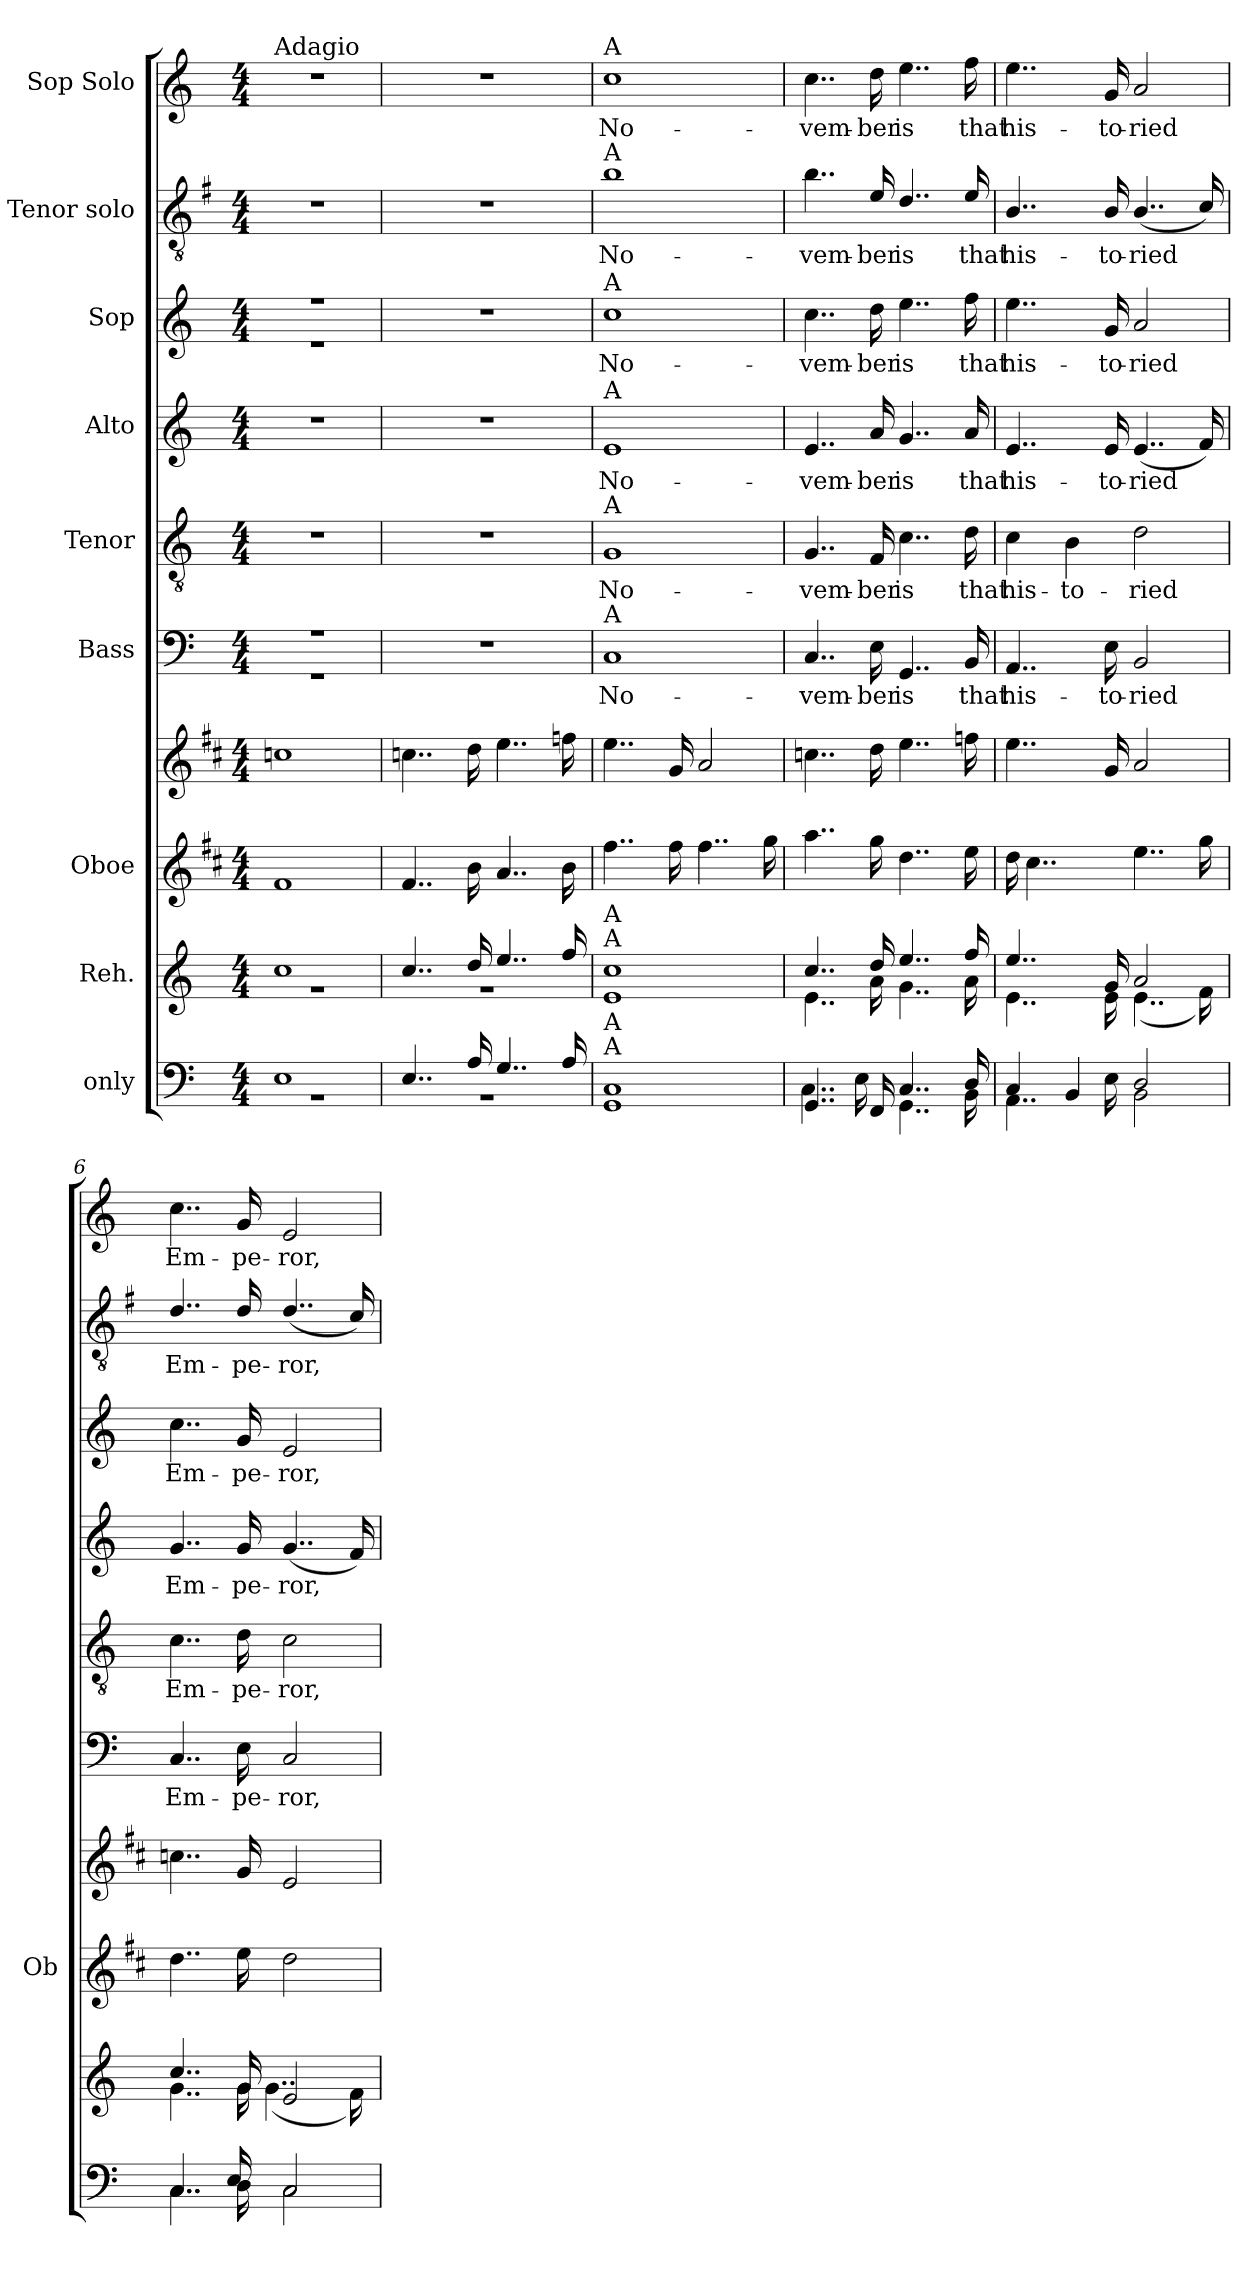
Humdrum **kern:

**kern	**kern	**kern	**kern	**kern	**text	**kern	**text	**kern	**text	**kern	**text	**kern	**text	**kern	**text
*part9	*part8	*part7	*part7	*part6	*part6	*part5	*part5	*part4	*part4	*part3	*part3	*part2	*part2	*part1	*part1
*staff10	*staff9	*staff8	*staff7	*staff6	*staff6	*staff5	*staff5	*staff4	*staff4	*staff3	*staff3	*staff2	*staff2	*staff1	*staff1
*I"only	*I"Reh.	*I"Oboe	*	*I"Bass	*	*I"Tenor	*	*I"Alto	*	*I"Sop	*	*I"Tenor solo	*	*I"Sop Solo	*
*	*	*I'Ob	*	*	*	*	*	*	*	*	*	*	*	*	*
!!LO:PB:g=z
*stria5	*stria5	*stria5	*stria5	*stria5	*	*stria5	*	*stria5	*	*stria5	*	*stria5	*	*stria5	*
*clefF4	*clefG2	*clefG2	*clefG2	*clefF4	*	*clefGv2	*	*clefG2	*	*clefG2	*	*clefGv2	*	*clefG2	*
*	*	*	*	*	*	*	*	*	*	*	*	*ITrd4c7	*	*	*
*k[]	*k[]	*k[f#c#]	*k[f#c#]	*k[]	*	*k[]	*	*k[]	*	*k[]	*	*k[]	*	*k[]	*
*C:	*C:	*D:	*D:	*C:	*	*C:	*	*C:	*	*C:	*	*C:	*	*C:	*
*M4/4	*M4/4	*M4/4	*M4/4	*M4/4	*	*M4/4	*	*M4/4	*	*M4/4	*	*M4/4	*	*M4/4	*
*MM80	*MM80	*MM80	*MM80	*MM80	*	*MM80	*	*MM80	*	*MM80	*	*MM80	*	*MM80	*
=1	=1	=1	=1	=1	=1	=1	=1	=1	=1	=1	=1	=1	=1	=1	=1
*^	*^	*	*	*^	*	*	*	*	*	*^	*	*	*	*	*
!	!	!	!	!	!	!	!	!	!	!	!	!	!	!	!	!	!	!LO:TX:a:t=Adagio	!
1E	1r	1cc	1r	1f#	1ccn	1r	1r	.	1r	.	1r	.	1r	1r	.	1r	.	1r	.
*	*	*	*	*	*	*v	*v	*	*	*	*	*	*v	*v	*	*	*	*	*
=2	=2	=2	=2	=2	=2	=2	=2	=2	=2	=2	=2	=2	=2	=2	=2	=2	=2
4..E/	1r	4..cc/	1r	4..f#/	4..ccn\	1r	.	1r	.	1r	.	1r	.	1r	.	1r	.
16A/	.	16dd/	.	16b\	16dd\	.	.	.	.	.	.	.	.	.	.	.	.
4..G/	.	4..ee/	.	4..a/	4..ee\	.	.	.	.	.	.	.	.	.	.	.	.
16A/	.	16ff/	.	16b\	16ffn\	.	.	.	.	.	.	.	.	.	.	.	.
=3	=3	=3	=3	=3	=3	=3	=3	=3	=3	=3	=3	=3	=3	=3	=3	=3	=3
!	!	!	!	!	!	!	!	!	!	!	!	!	!	!	!	!LO:TX:a:t=A	!
!	!	!	!	!	!	!	!	!	!	!	!	!	!	!LO:TX:a:t=A	!	!	!
!	!	!	!	!	!	!	!	!	!	!	!	!LO:TX:a:t=A	!	!	!	!	!
!	!	!	!	!	!	!	!	!	!	!LO:TX:a:t=A	!	!	!	!	!	!	!
!	!	!	!	!	!	!	!	!LO:TX:a:t=A	!	!	!	!	!	!	!	!	!
!	!	!	!	!	!	!LO:TX:a:t=A	!	!	!	!	!	!	!	!	!	!	!
!	!	!LO:TX:a:t=A	!	!	!	!	!	!	!	!	!	!	!	!	!	!	!
!	!	!LO:TX:a:t=A	!	!	!	!	!	!	!	!	!	!	!	!	!	!	!
!LO:TX:a:t=A	!	!	!	!	!	!	!	!	!	!	!	!	!	!	!	!	!
!LO:TX:a:t=A	!	!	!	!	!	!	!	!	!	!	!	!	!	!	!	!	!
!	!	!	!	!	!	!	!LO:LY:b:cj	!	!LO:LY:b:cj	!	!LO:LY:b:cj	!	!LO:LY:b:cj	!	!LO:LY:b:cj	!	!LO:LY:b:cj
1GG	1C	1cc	1e	4..ff#\	4..ee\	1C	No-	1G	No-	1e	No-	1cc	No-	1e	No-	1cc	No-
.	.	.	.	16ff#\	16g/	.	.	.	.	.	.	.	.	.	.	.	.
.	.	.	.	4..ff#\	2a/	.	.	.	.	.	.	.	.	.	.	.	.
.	.	.	.	16gg\	.	.	.	.	.	.	.	.	.	.	.	.	.
=4	=4	=4	=4	=4	=4	=4	=4	=4	=4	=4	=4	=4	=4	=4	=4	=4	=4
!	!	!	!	!	!	!	!LO:LY:b:cj	!	!LO:LY:b:cj	!	!LO:LY:b:cj	!	!LO:LY:b:cj	!	!LO:LY:b:cj	!	!LO:LY:b:cj
4..GG/	4..C\	4..cc/	4..e\	4..aa\	4..ccn\	4..C/	-vem-	4..G/	-vem-	4..e/	-vem-	4..cc\	-vem-	4..e\	-vem-	4..cc\	-vem-
!	!	!	!	!	!	!	!LO:LY:b:cj	!	!LO:LY:b:cj	!	!LO:LY:b:cj	!	!LO:LY:b:cj	!	!LO:LY:b:cj	!	!LO:LY:b:cj
16FF/	16E\	16dd/	16a\	16gg\	16dd\	16E\	-ber	16F/	-ber	16a/	-ber	16dd\	-ber	16A/	-ber	16dd\	-ber
!	!	!	!	!	!	!	!LO:LY:b:cj	!	!LO:LY:b:cj	!	!LO:LY:b:cj	!	!LO:LY:b:cj	!	!LO:LY:b:cj	!	!LO:LY:b:cj
4..C/	4..GG\	4..ee/	4..g\	4..dd\	4..ee\	4..GG/	is	4..c\	is	4..g/	is	4..ee\	is	4..G/	is	4..ee\	is
!	!	!	!	!	!	!	!LO:LY:b:cj	!	!LO:LY:b:cj	!	!LO:LY:b:cj	!	!LO:LY:b:cj	!	!LO:LY:b:cj	!	!LO:LY:b:cj
16D/	16BB\	16ff/	16a\	16ee\	16ffn\	16BB/	that	16d\	that	16a/	that	16ff\	that	16A/	that	16ff\	that
=5	=5	=5	=5	=5	=5	=5	=5	=5	=5	=5	=5	=5	=5	=5	=5	=5	=5
!	!	!	!	!	!	!	!LO:LY:b:cj	!	!LO:LY:b:cj	!	!LO:LY:b:cj	!	!LO:LY:b:cj	!	!LO:LY:b:cj	!	!LO:LY:b:cj
4C/	4..AA\	4..ee/	4..e\	16dd\	4..ee\	4..AA/	his-	4c\	his-	4..e/	his-	4..ee\	his-	4..E/	his-	4..ee\	his-
.	.	.	.	4..cc#\	.	.	.	.	.	.	.	.	.	.	.	.	.
!	!	!	!	!	!	!	!	!	!LO:LY:b:cj	!	!	!	!	!	!	!	!
4BB/	.	.	.	.	.	.	.	4B\	-to-	.	.	.	.	.	.	.	.
!	!	!	!	!	!	!	!LO:LY:b:cj	!	!	!	!LO:LY:b:cj	!	!LO:LY:b:cj	!	!LO:LY:b:cj	!	!LO:LY:b:cj
.	16E\	16g/	16e\	.	16g/	16E\	-to-	.	.	16e/	-to-	16g/	-to-	16E/	-to-	16g/	-to-
!	!	!	!	!	!	!	!LO:LY:b:cj	!	!LO:LY:b:cj	!	!LO:LY:b:cj	!	!LO:LY:b:cj	!	!LO:LY:b:cj	!	!LO:LY:b:cj
2D/	2BB\	2a/	(>4..e\	4..ee\	2a/	2BB/	-ried	2d\	-ried	(>4..e/	-ried	2a/	-ried	(>4..E/	-ried	2a/	-ried
!	!	!	!	!	!	!	!	!	!	!	!LO:LY:b:cj	!	!	!	!LO:LY:b:cj	!	!
.	.	.	16f\)	16gg\	.	.	.	.	.	16f/)	.	.	.	16F/)	.	.	.
=6	=6	=6	=6	=6	=6	=6	=6	=6	=6	=6	=6	=6	=6	=6	=6	=6	=6
!	!	!	!	!	!	!	!LO:LY:b:cj	!	!LO:LY:b:cj	!	!LO:LY:b:cj	!	!LO:LY:b:cj	!	!LO:LY:b:cj	!	!LO:LY:b:cj
4..C/	4..C\	4..cc/	4..g\	4..dd\	4..ccn\	4..C/	Em-	4..c\	Em-	4..g/	Em-	4..cc\	Em-	4..G/	Em-	4..cc\	Em-
!	!	!	!	!	!	!	!LO:LY:b:cj	!	!LO:LY:b:cj	!	!LO:LY:b:cj	!	!LO:LY:b:cj	!	!LO:LY:b:cj	!	!LO:LY:b:cj
16D\	16E/	16g/	16g\	16ee\	16g/	16E\	-pe-	16d\	-pe-	16g/	-pe-	16g/	-pe-	16G/	-pe-	16g/	-pe-
!	!	!	!	!	!	!	!LO:LY:b:cj	!	!LO:LY:b:cj	!	!LO:LY:b:cj	!	!LO:LY:b:cj	!	!LO:LY:b:cj	!	!LO:LY:b:cj
2C\	2C/	2e/	(>4..g\	2dd\	2e/	2C/	-ror,	2c\	-ror,	(>4..g/	-ror,	2e/	-ror,	(>4..G/	-ror,	2e/	-ror,
!	!	!	!	!	!	!	!	!	!	!	!LO:LY:b:cj	!	!	!	!LO:LY:b:cj	!	!
.	.	.	16f\)	.	.	.	.	.	.	16f/)	.	.	.	16F/)	.	.	.
*v	*v	*	*	*	*	*	*	*	*	*	*	*	*	*	*	*	*
*	*v	*v	*	*	*	*	*	*	*	*	*	*	*	*	*	*
=	=	=	=	=	=	=	=	=	=	=	=	=	=	=	=
*-	*-	*-	*-	*-	*-	*-	*-	*-	*-	*-	*-	*-	*-	*-	*-
